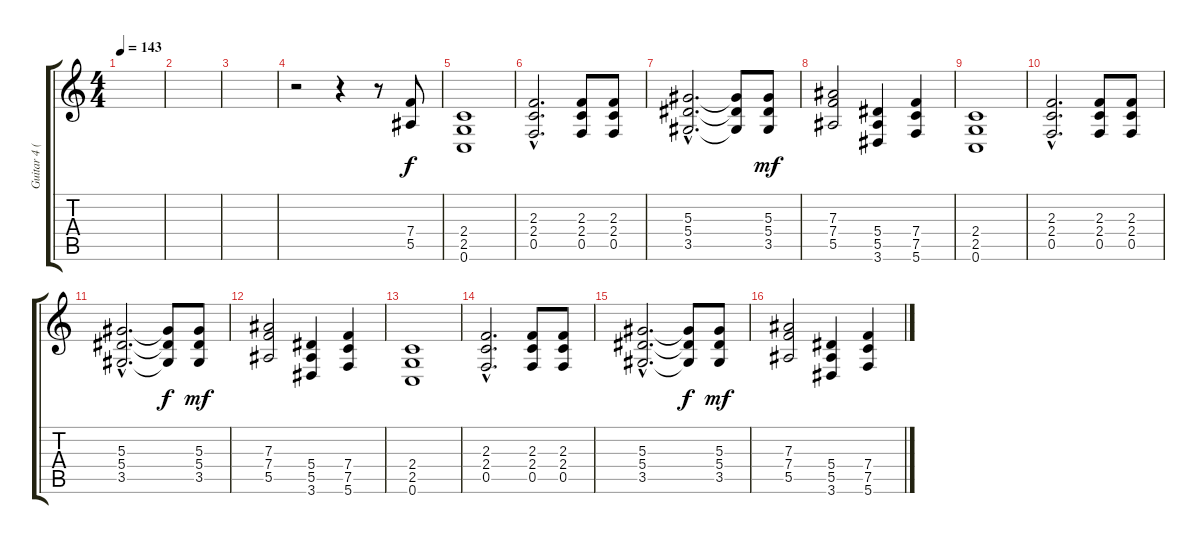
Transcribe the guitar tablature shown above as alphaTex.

\track ("Guitar 4 (Rhytm)" "Guitar 4 (") {instrument distortionguitar}
\staff {score tabs}
\tuning (C4 G3 Eb3 Bb2 F2 C2) {hide}
\ts (4 4)
\tempo 143
\clef g2
\ks c
|
|
|
r.2 r.4 r.8 (7.4 5.5).8 |
(2.4 2.5 0.6).1 |
(2.3{hac} 2.4{hac} 0.5{hac}).2{d} (2.3 2.4 0.5).8 (2.3 2.4 0.5).8 |
(5.3{hac} 5.4{hac} 3.5{hac}).2{d} (5.3{t} 5.4{t} 3.5{t}).8{dy f} (5.3 5.4 3.5).8{dy mf} |
(7.3 7.4 5.5).2 (5.4 5.5 3.6).4 (7.4 7.5 5.6).4 |
(2.4 2.5 0.6).1 |
(2.3{hac} 2.4{hac} 0.5{hac}).2{d} (2.3 2.4 0.5).8 (2.3 2.4 0.5).8 |
(5.3{hac} 5.4{hac} 3.5{hac}).2{d} (5.3{t} 5.4{t} 3.5{t}).8{dy f} (5.3 5.4 3.5).8{dy mf} |
(7.3 7.4 5.5).2 (5.4 5.5 3.6).4 (7.4 7.5 5.6).4 |
(2.4 2.5 0.6).1 |
(2.3{hac} 2.4{hac} 0.5{hac}).2{d} (2.3 2.4 0.5).8 (2.3 2.4 0.5).8 |
(5.3{hac} 5.4{hac} 3.5{hac}).2{d} (5.3{t} 5.4{t} 3.5{t}).8{dy f} (5.3 5.4 3.5).8{dy mf} |
(7.3 7.4 5.5).2 (5.4 5.5 3.6).4 (7.4 7.5 5.6).4
